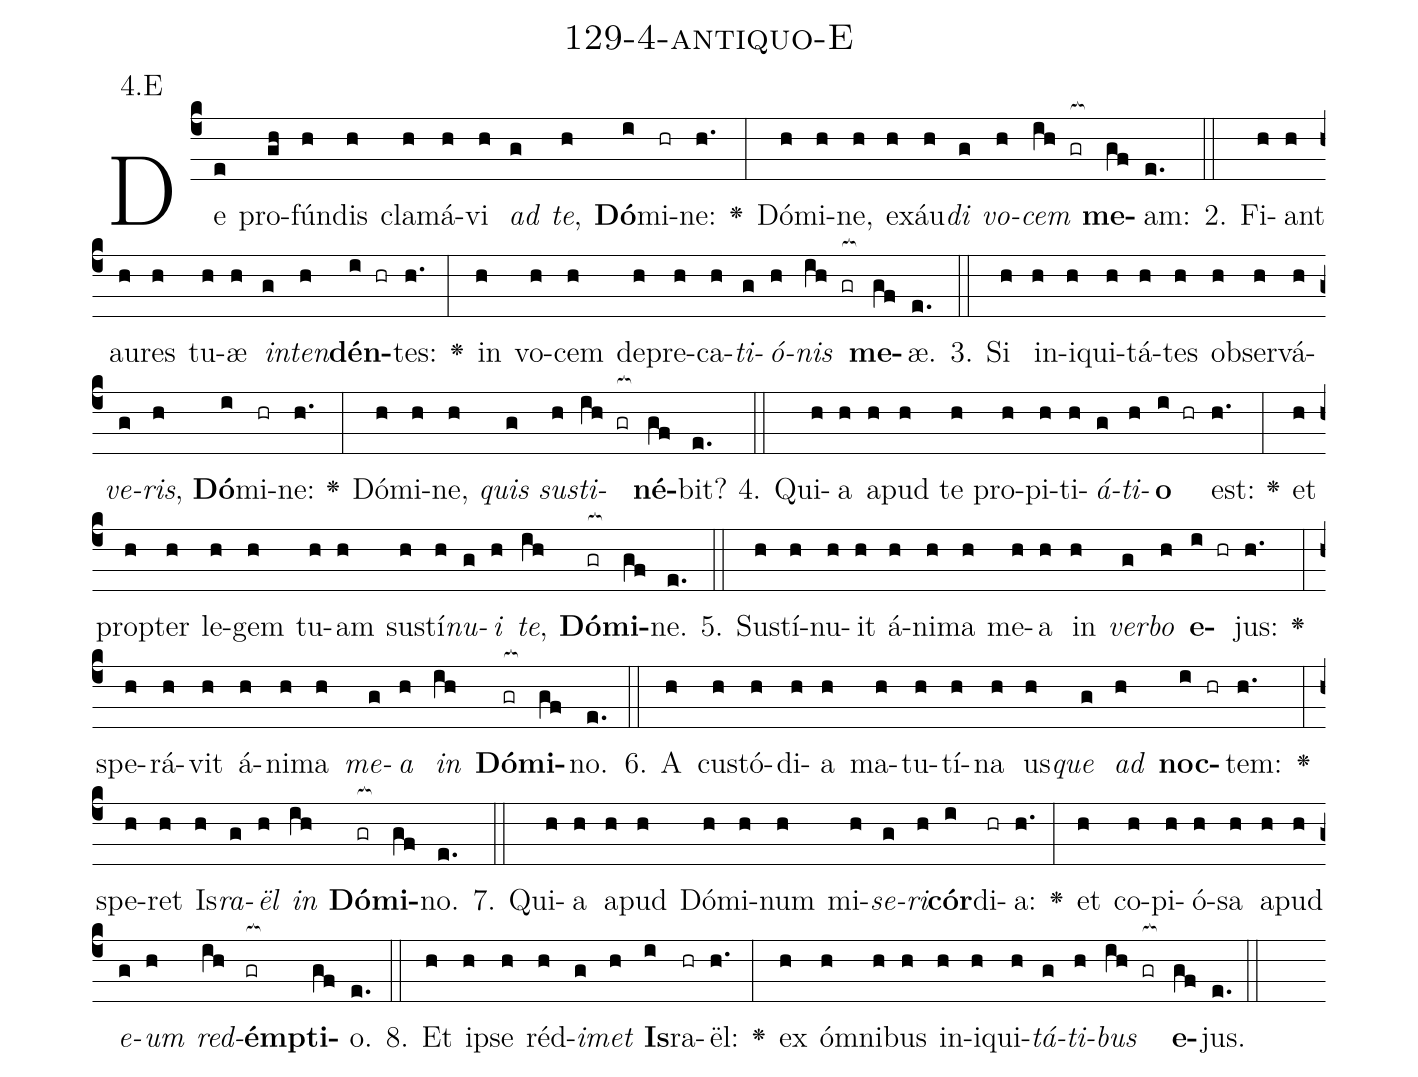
name: 129-4-antiquo-E;
annotation: 4.E;
%%
(c4)De(e) pro(gh)fún(h)dis(h) cla(h)má(h)vi(h) <i>ad</i>(g) <i>te</i>,(h) <b>Dó</b>(i)mi(hr)ne:(h.) <v>\greheightstar</v>(:) Dó(h)mi(h)ne,(h) ex(h)áu(h)<i>di</i>(g) <i>vo</i>(h)<i>cem</i>(ih gr[ocb:1{]) <b>me</b>(gf[ocb:0}])am:(e.) (::)
2. Fi(h)ant(h) au(h)res(h) tu(h)æ(h) <i>in</i>(g)<i>ten</i>(h)<b>dén</b>(i hr)tes:(h.) <v>\greheightstar</v>(:) in(h) vo(h)cem(h) de(h)pre(h)ca(h)<i>ti</i>(g)<i>ó</i>(h)<i>nis</i>(ih gr[ocb:1{]) <b>me</b>(gf[ocb:0}])æ.(e.) (::)
3. Si(h) in(h)i(h)qui(h)tá(h)tes(h) ob(h)ser(h)vá(h)<i>ve</i>(g)<i>ris</i>,(h) <b>Dó</b>(i)mi(hr)ne:(h.) <v>\greheightstar</v>(:) Dó(h)mi(h)ne,(h) <i>quis</i>(g) <i>sus</i>(h)<i>ti</i>(ih gr[ocb:1{])<b>né</b>(gf[ocb:0}])bit?(e.) (::)
4. Qui(h)a(h) a(h)pud(h) te(h) pro(h)pi(h)ti(h)<i>á</i>(g)<i>ti</i>(h)<b>o</b>(i hr) est:(h.) <v>\greheightstar</v>(:) et(h) prop(h)ter(h) le(h)gem(h) tu(h)am(h) sus(h)tí(h)<i>nu</i>(g)<i>i</i>(h) <i>te</i>,(ih) <b>Dó</b>(gr[ocb:1{])<b>mi</b>(gf[ocb:0}])ne.(e.) (::)
5. Sus(h)tí(h)nu(h)it(h) á(h)ni(h)ma(h) me(h)a(h) in(h) <i>ver</i>(g)<i>bo</i>(h) <b>e</b>(i hr)jus:(h.) <v>\greheightstar</v>(:) spe(h)rá(h)vit(h) á(h)ni(h)ma(h) <i>me</i>(g)<i>a</i>(h) <i>in</i>(ih) <b>Dó</b>(gr[ocb:1{])<b>mi</b>(gf[ocb:0}])no.(e.) (::)
6. A(h) cus(h)tó(h)di(h)a(h) ma(h)tu(h)tí(h)na(h) us(h)<i>que</i>(g) <i>ad</i>(h) <b>noc</b>(i hr)tem:(h.) <v>\greheightstar</v>(:) spe(h)ret(h) Is(h)<i>ra</i>(g)<i>ël</i>(h) <i>in</i>(ih) <b>Dó</b>(gr[ocb:1{])<b>mi</b>(gf[ocb:0}])no.(e.) (::)
7. Qui(h)a(h) a(h)pud(h) Dó(h)mi(h)num(h) mi(h)<i>se</i>(g)<i>ri</i>(h)<b>cór</b>(i)di(hr)a:(h.) <v>\greheightstar</v>(:) et(h) co(h)pi(h)ó(h)sa(h) a(h)pud(h) <i>e</i>(g)<i>um</i>(h) <i>red</i>(ih)<b>émp</b>(gr[ocb:1{])<b>ti</b>(gf[ocb:0}])o.(e.) (::)
8. Et(h) ip(h)se(h) réd(h)<i>i</i>(g)<i>met</i>(h) <b>Is</b>(i)ra(hr)ël:(h.) <v>\greheightstar</v>(:) ex(h) óm(h)ni(h)bus(h) in(h)i(h)qui(h)<i>tá</i>(g)<i>ti</i>(h)<i>bus</i>(ih gr[ocb:1{]) <b>e</b>(gf[ocb:0}])jus.(e.) (::)
